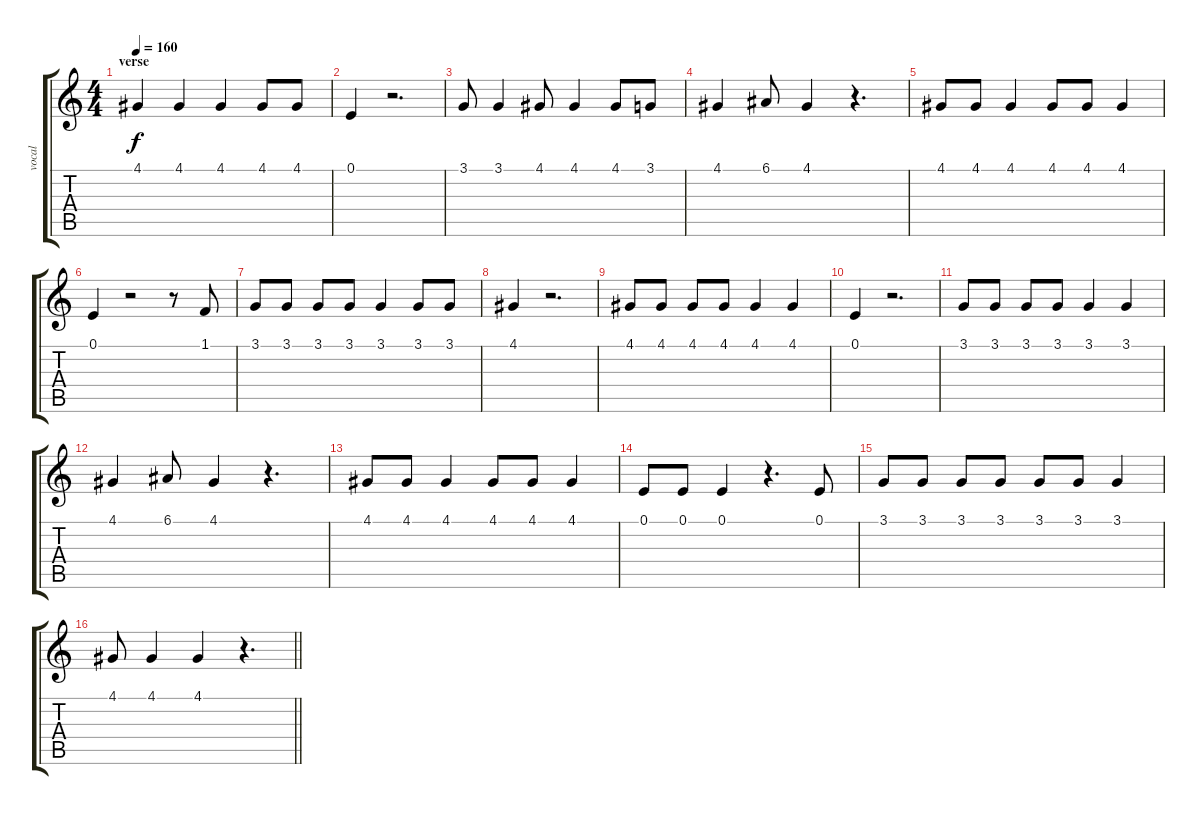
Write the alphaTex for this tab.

\track ("vocal" "vocal") {instrument choiraahs}
\staff {score tabs}
\tuning (E4 B3 G3 D3 A2 E2) {hide}
\ts (4 4)
\section ("" "verse")
\tempo 160
\clef g2
\ks c
4.1.4{dy f} 4.1.4 4.1.4 4.1.8 4.1.8 |
0.1.4 r.2{d} |
3.1.8 3.1.4 4.1.8 4.1.4 4.1.8 3.1.8 |
4.1.4 6.1.8 4.1.4 r.4{d} |
4.1.8 4.1.8 4.1.4 4.1.8 4.1.8 4.1.4 |
0.1.4 r.2 r.8 1.1.8 |
3.1.8 3.1.8 3.1.8 3.1.8 3.1.4 3.1.8 3.1.8 |
4.1.4 r.2{d} |
4.1.8 4.1.8 4.1.8 4.1.8 4.1.4 4.1.4 |
0.1.4 r.2{d} |
3.1.8 3.1.8 3.1.8 3.1.8 3.1.4 3.1.4 |
4.1.4 6.1.8 4.1.4 r.4{d} |
4.1.8 4.1.8 4.1.4 4.1.8 4.1.8 4.1.4 |
0.1.8 0.1.8 0.1.4 r.4{d} 0.1.8 |
3.1.8 3.1.8 3.1.8 3.1.8 3.1.8 3.1.8 3.1.4 |
\barLineRight lightlight
4.1.8 4.1.4 4.1.4 r.4{d}
